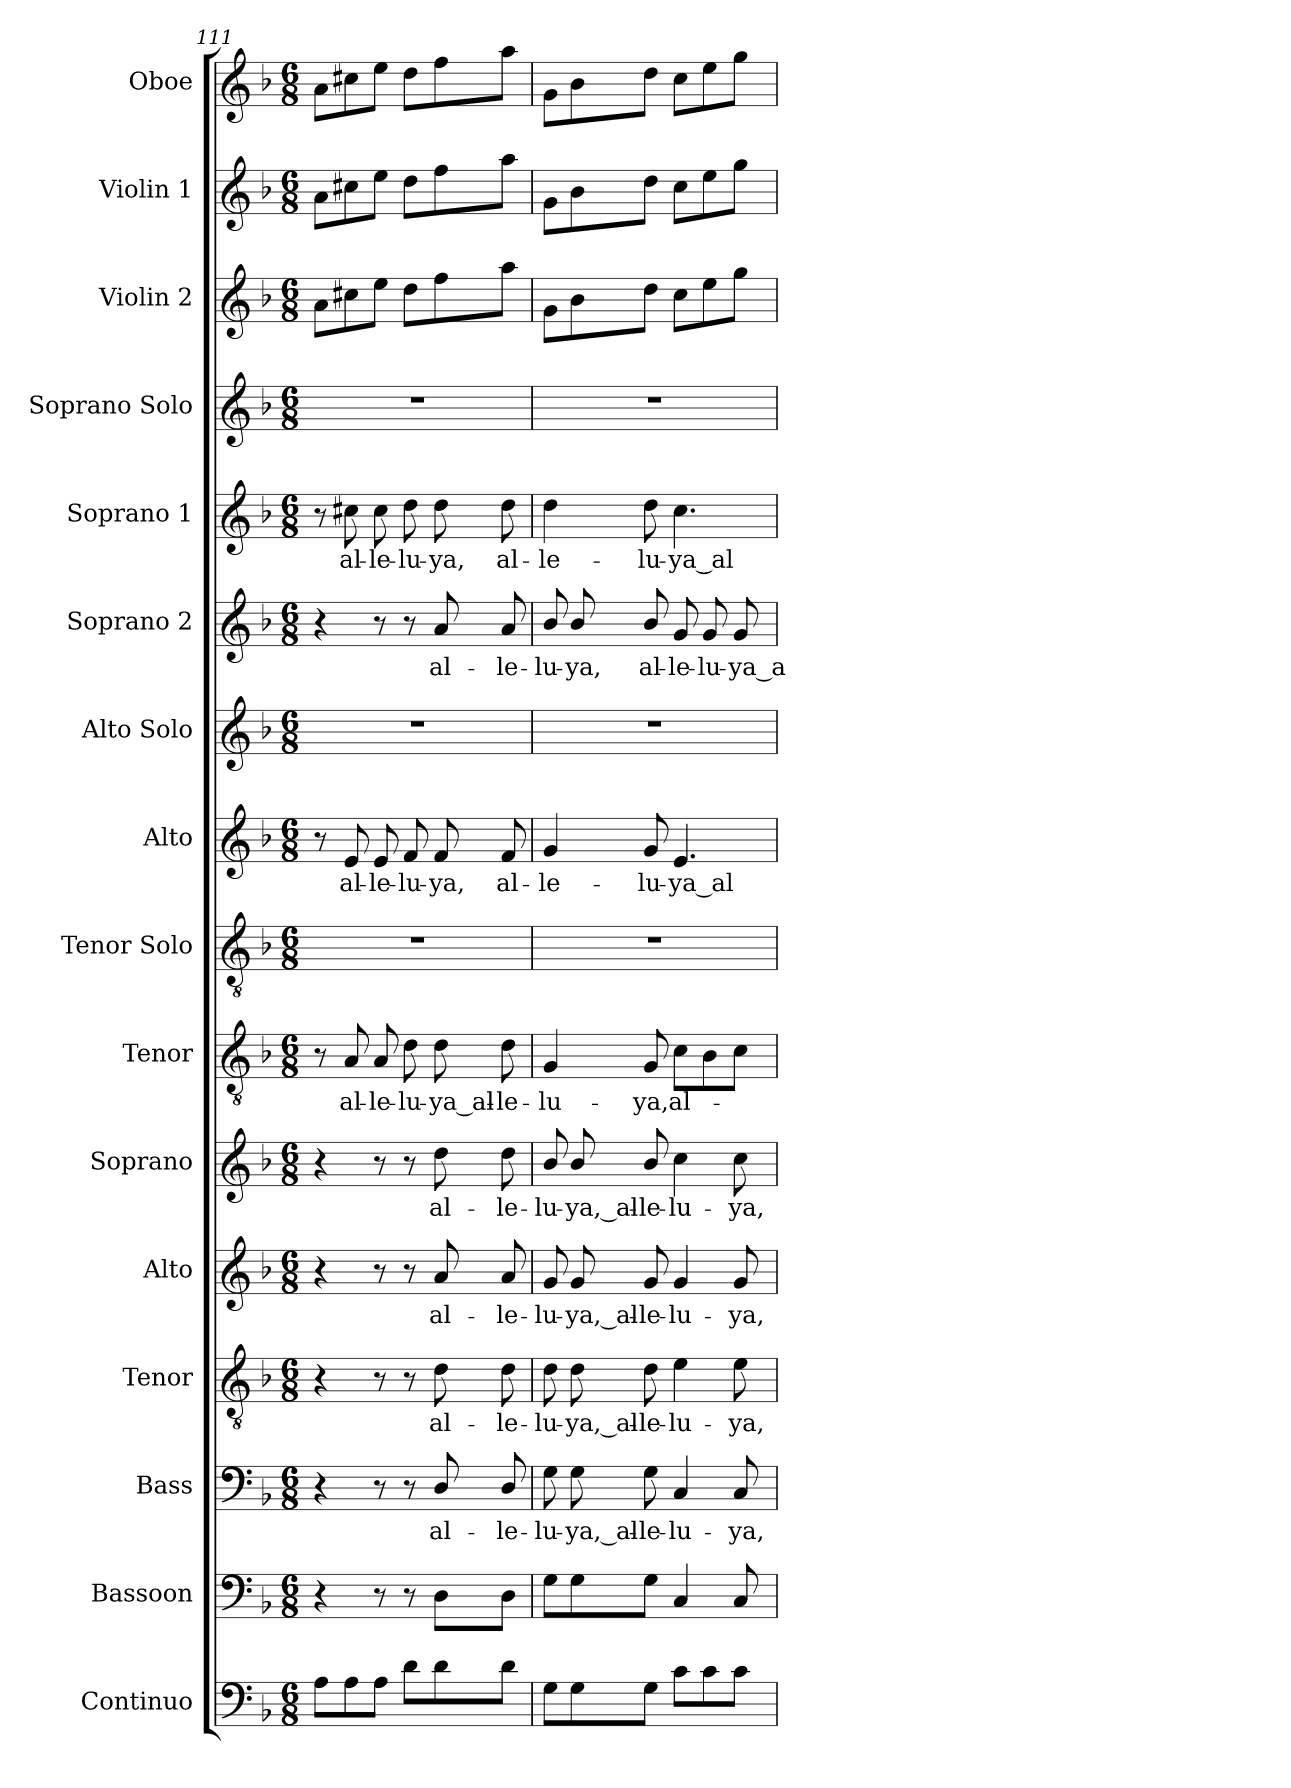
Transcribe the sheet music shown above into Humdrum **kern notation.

**kern	**kern	**kern	**text	**kern	**text	**kern	**text	**kern	**text	**kern	**text	**kern	**kern	**text	**kern	**kern	**text	**kern	**text	**kern	**kern	**kern	**kern
*part16	*part15	*part14	*part14	*part13	*part13	*part12	*part12	*part11	*part11	*part10	*part10	*part9	*part8	*part8	*part7	*part6	*part6	*part5	*part5	*part4	*part3	*part2	*part1
*staff16	*staff15	*staff14	*staff14	*staff13	*staff13	*staff12	*staff12	*staff11	*staff11	*staff10	*staff10	*staff9	*staff8	*staff8	*staff7	*staff6	*staff6	*staff5	*staff5	*staff4	*staff3	*staff2	*staff1
*I"Continuo	*I"Bassoon	*I"Bass	*	*I"Tenor	*	*I"Alto	*	*I"Soprano	*	*I"Tenor	*	*I"Tenor Solo	*I"Alto	*	*I"Alto Solo	*I"Soprano 2	*	*I"Soprano 1	*	*I"Soprano Solo	*I"Violin 2	*I"Violin 1	*I"Oboe
*I'Cont.	*I'Bsn.	*I'B.	*	*I'T.	*	*I'A.	*	*I'S.	*	*I'T.	*	*I'T. Solo	*I'A.	*	*I'A.  Solo	*I'S2.	*	*I'S1.	*	*I'S. Solo	*I'Vln. 2	*I'Vln. 1	*I'Ob.
!!LO:PB:g=z
*clefF4	*clefF4	*clefF4	*	*clefGv2	*	*clefG2	*	*clefG2	*	*clefGv2	*	*clefGv2	*clefG2	*	*clefG2	*clefG2	*	*clefG2	*	*clefG2	*clefG2	*clefG2	*clefG2
*	*	*	*	*ITrd7c12	*	*	*	*	*	*ITrd7c12	*	*ITrd7c12	*	*	*	*	*	*	*	*	*	*	*
*k[b-]	*k[b-]	*k[b-]	*	*k[b-]	*	*k[b-]	*	*k[b-]	*	*k[b-]	*	*k[b-]	*k[b-]	*	*k[b-]	*k[b-]	*	*k[b-]	*	*k[b-]	*k[b-]	*k[b-]	*k[b-]
*F:	*F:	*F:	*	*F:	*	*F:	*	*F:	*	*F:	*	*F:	*F:	*	*F:	*F:	*	*F:	*	*F:	*F:	*F:	*F:
*M6/8	*M6/8	*M6/8	*	*M6/8	*	*M6/8	*	*M6/8	*	*M6/8	*	*M6/8	*M6/8	*	*M6/8	*M6/8	*	*M6/8	*	*M6/8	*M6/8	*M6/8	*M6/8
=111	=111	=111	=111	=111	=111	=111	=111	=111	=111	=111	=111	=111	=111	=111	=111	=111	=111	=111	=111	=111	=111	=111	=111
!	!	!	!	!	!	!	!	!	!	!	!	!LO:N:vis=1	!	!	!LO:N:vis=1	!	!	!	!	!LO:N:vis=1	!	!	!
8Ai\L	4r	4r	.	4r	.	4r	.	4r	.	8r	.	2.r	8r	.	2.r	4r	.	8r	.	2.r	8ai\L	8ai\L	8ai\L
!	!	!	!	!	!	!	!	!	!	!	!LO:LY:b:color=#000000	!	!	!	!	!	!	!	!	!	!	!	!
!	!	!	!	!	!	!	!	!	!	!	!	!	!	!LO:LY:b:color=#000000	!	!	!	!	!	!	!	!	!
!	!	!	!	!	!	!	!	!	!	!	!	!	!	!	!	!	!	!	!LO:LY:b:color=#000000	!	!	!	!
8Ai\	.	.	.	.	.	.	.	.	.	8AAi/	al-	.	8ei/	al-	.	.	.	8cc#Xi\	al-	.	8cc#Xi\	8cc#Xi\	8cc#Xi\
!	!	!	!	!	!	!	!	!	!	!	!LO:LY:b:color=#000000	!	!	!	!	!	!	!	!	!	!	!	!
!	!	!	!	!	!	!	!	!	!	!	!	!	!	!LO:LY:b:color=#000000	!	!	!	!	!	!	!	!	!
!	!	!	!	!	!	!	!	!	!	!	!	!	!	!	!	!	!	!	!LO:LY:b:color=#000000	!	!	!	!
8Ai\J	8r	8r	.	8r	.	8r	.	8r	.	8AAi/	-le-	.	8ei/	-le-	.	8r	.	8cc#i\	-le-	.	8eei\J	8eei\J	8eei\J
!	!	!	!	!	!	!	!	!	!	!	!LO:LY:b:color=#000000	!	!	!	!	!	!	!	!	!	!	!	!
!	!	!	!	!	!	!	!	!	!	!	!	!	!	!LO:LY:b:color=#000000	!	!	!	!	!	!	!	!	!
!	!	!	!	!	!	!	!	!	!	!	!	!	!	!	!	!	!	!	!LO:LY:b:color=#000000	!	!	!	!
8di\L	8r	8r	.	8r	.	8r	.	8r	.	8Di\	-lu-	.	8fi/	-lu-	.	8r	.	8ddi\	-lu-	.	8ddi\L	8ddi\L	8ddi\L
!	!	!	!LO:LY:b:color=#000000	!	!	!	!	!	!	!	!	!	!	!	!	!	!	!	!	!	!	!	!
!	!	!	!	!	!LO:LY:b:color=#000000	!	!	!	!	!	!	!	!	!	!	!	!	!	!	!	!	!	!
!	!	!	!	!	!	!	!LO:LY:b:color=#000000	!	!	!	!	!	!	!	!	!	!	!	!	!	!	!	!
!	!	!	!	!	!	!	!	!	!LO:LY:b:color=#000000	!	!	!	!	!	!	!	!	!	!	!	!	!	!
!	!	!	!	!	!	!	!	!	!	!	!LO:LY:b:color=#000000	!	!	!	!	!	!	!	!	!	!	!	!
!	!	!	!	!	!	!	!	!	!	!	!	!	!	!LO:LY:b:color=#000000	!	!	!	!	!	!	!	!	!
!	!	!	!	!	!	!	!	!	!	!	!	!	!	!	!	!	!LO:LY:b:color=#000000	!	!	!	!	!	!
!	!	!	!	!	!	!	!	!	!	!	!	!	!	!	!	!	!	!	!LO:LY:b:color=#000000	!	!	!	!
8di\	8Di\L	8Di/	al-	8Di\	al-	8ai/	al-	8ddi\	al-	8Di\	-ya_al-	.	8fi/	-ya,	.	8ai/	al-	8ddi\	-ya,	.	8ffi\	8ffi\	8ffi\
!	!	!	!LO:LY:b:color=#000000	!	!	!	!	!	!	!	!	!	!	!	!	!	!	!	!	!	!	!	!
!	!	!	!	!	!LO:LY:b:color=#000000	!	!	!	!	!	!	!	!	!	!	!	!	!	!	!	!	!	!
!	!	!	!	!	!	!	!LO:LY:b:color=#000000	!	!	!	!	!	!	!	!	!	!	!	!	!	!	!	!
!	!	!	!	!	!	!	!	!	!LO:LY:b:color=#000000	!	!	!	!	!	!	!	!	!	!	!	!	!	!
!	!	!	!	!	!	!	!	!	!	!	!LO:LY:b:color=#000000	!	!	!	!	!	!	!	!	!	!	!	!
!	!	!	!	!	!	!	!	!	!	!	!	!	!	!LO:LY:b:color=#000000	!	!	!	!	!	!	!	!	!
!	!	!	!	!	!	!	!	!	!	!	!	!	!	!	!	!	!LO:LY:b:color=#000000	!	!	!	!	!	!
!	!	!	!	!	!	!	!	!	!	!	!	!	!	!	!	!	!	!	!LO:LY:b:color=#000000	!	!	!	!
8di\J	8Di\J	8Di/	-le-	8Di\	-le-	8ai/	-le-	8ddi\	-le-	8Di\	-le-	.	8fi/	al-	.	8ai/	-le-	8ddi\	al-	.	8aai\J	8aai\J	8aai\J
=112	=112	=112	=112	=112	=112	=112	=112	=112	=112	=112	=112	=112	=112	=112	=112	=112	=112	=112	=112	=112	=112	=112	=112
!	!	!	!LO:LY:b:color=#000000	!	!	!	!	!	!	!	!	!	!	!	!	!	!	!	!	!	!	!	!
!	!	!	!	!	!LO:LY:b:color=#000000	!	!	!	!	!	!	!	!	!	!	!	!	!	!	!	!	!	!
!	!	!	!	!	!	!	!LO:LY:b:color=#000000	!	!	!	!	!	!	!	!	!	!	!	!	!	!	!	!
!	!	!	!	!	!	!	!	!	!LO:LY:b:color=#000000	!	!	!	!	!	!	!	!	!	!	!	!	!	!
!	!	!	!	!	!	!	!	!	!	!	!LO:LY:b:color=#000000	!LO:N:vis=1	!	!	!	!	!	!	!	!	!	!	!
!	!	!	!	!	!	!	!	!	!	!	!	!	!	!LO:LY:b:color=#000000	!LO:N:vis=1	!	!	!	!	!	!	!	!
!	!	!	!	!	!	!	!	!	!	!	!	!	!	!	!	!	!LO:LY:b:color=#000000	!	!	!	!	!	!
!	!	!	!	!	!	!	!	!	!	!	!	!	!	!	!	!	!	!	!LO:LY:b:color=#000000	!LO:N:vis=1	!	!	!
8Gi\L	8Gi\L	8Gi\	-lu-	8Di\	-lu-	8gi/	-lu-	8b-i/	-lu-	4GGi/	-lu-	2.r	4gi/	-le-	2.r	8b-i/	-lu-	4ddi\	-le-	2.r	8gi\L	8gi\L	8gi\L
!	!	!	!LO:LY:b:color=#000000	!	!	!	!	!	!	!	!	!	!	!	!	!	!	!	!	!	!	!	!
!	!	!	!	!	!LO:LY:b:color=#000000	!	!	!	!	!	!	!	!	!	!	!	!	!	!	!	!	!	!
!	!	!	!	!	!	!	!LO:LY:b:color=#000000	!	!	!	!	!	!	!	!	!	!	!	!	!	!	!	!
!	!	!	!	!	!	!	!	!	!LO:LY:b:color=#000000	!	!	!	!	!	!	!	!	!	!	!	!	!	!
!	!	!	!	!	!	!	!	!	!	!	!	!	!	!	!	!	!LO:LY:b:color=#000000	!	!	!	!	!	!
8Gi\	8Gi\	8Gi\	-ya,_al-	8Di\	-ya,_al-	8gi/	-ya,_al-	8b-i/	-ya,_al-	.	.	.	.	.	.	8b-i/	-ya,	.	.	.	8b-i\	8b-i\	8b-i\
!	!	!	!LO:LY:b:color=#000000	!	!	!	!	!	!	!	!	!	!	!	!	!	!	!	!	!	!	!	!
!	!	!	!	!	!LO:LY:b:color=#000000	!	!	!	!	!	!	!	!	!	!	!	!	!	!	!	!	!	!
!	!	!	!	!	!	!	!LO:LY:b:color=#000000	!	!	!	!	!	!	!	!	!	!	!	!	!	!	!	!
!	!	!	!	!	!	!	!	!	!LO:LY:b:color=#000000	!	!	!	!	!	!	!	!	!	!	!	!	!	!
!	!	!	!	!	!	!	!	!	!	!	!LO:LY:b:color=#000000	!	!	!	!	!	!	!	!	!	!	!	!
!	!	!	!	!	!	!	!	!	!	!	!	!	!	!LO:LY:b:color=#000000	!	!	!	!	!	!	!	!	!
!	!	!	!	!	!	!	!	!	!	!	!	!	!	!	!	!	!LO:LY:b:color=#000000	!	!	!	!	!	!
!	!	!	!	!	!	!	!	!	!	!	!	!	!	!	!	!	!	!	!LO:LY:b:color=#000000	!	!	!	!
8Gi\J	8Gi\J	8Gi\	-le-	8Di\	-le-	8gi/	-le-	8b-i/	-le-	8GGi/	-ya,	.	8gi/	-lu-	.	8b-i/	al-	8ddi\	-lu-	.	8ddi\J	8ddi\J	8ddi\J
!	!	!	!LO:LY:b:color=#000000	!	!	!	!	!	!	!	!	!	!	!	!	!	!	!	!	!	!	!	!
!	!	!	!	!	!LO:LY:b:color=#000000	!	!	!	!	!	!	!	!	!	!	!	!	!	!	!	!	!	!
!	!	!	!	!	!	!	!LO:LY:b:color=#000000	!	!	!	!	!	!	!	!	!	!	!	!	!	!	!	!
!	!	!	!	!	!	!	!	!	!LO:LY:b:color=#000000	!	!	!	!	!	!	!	!	!	!	!	!	!	!
!	!	!	!	!	!	!	!	!	!	!	!LO:LY:b:color=#000000	!	!	!	!	!	!	!	!	!	!	!	!
!	!	!	!	!	!	!	!	!	!	!	!	!	!	!LO:LY:b:color=#000000	!	!	!	!	!	!	!	!	!
!	!	!	!	!	!	!	!	!	!	!	!	!	!	!	!	!	!LO:LY:b:color=#000000	!	!	!	!	!	!
!	!	!	!	!	!	!	!	!	!	!	!	!	!	!	!	!	!	!	!LO:LY:b:color=#000000	!	!	!	!
8ci\L	4Ci/	4Ci/	-lu-	4Ei\	-lu-	4gi/	-lu-	4cci\	-lu-	8Ci\L	al-	.	4.ei/	-ya_al-	.	8gi/	-le-	4.cci\	-ya_al-	.	8cci\L	8cci\L	8cci\L
!	!	!	!	!	!	!	!	!	!	!	!	!	!	!	!	!	!LO:LY:b:color=#000000	!	!	!	!	!	!
8ci\	.	.	.	.	.	.	.	.	.	8BB-i\	.	.	.	.	.	8gi/	-lu-	.	.	.	8eei\	8eei\	8eei\
!	!	!	!LO:LY:b:color=#000000	!	!	!	!	!	!	!	!	!	!	!	!	!	!	!	!	!	!	!	!
!	!	!	!	!	!LO:LY:b:color=#000000	!	!	!	!	!	!	!	!	!	!	!	!	!	!	!	!	!	!
!	!	!	!	!	!	!	!LO:LY:b:color=#000000	!	!	!	!	!	!	!	!	!	!	!	!	!	!	!	!
!	!	!	!	!	!	!	!	!	!LO:LY:b:color=#000000	!	!	!	!	!	!	!	!	!	!	!	!	!	!
!	!	!	!	!	!	!	!	!	!	!	!	!	!	!	!	!	!LO:LY:b:color=#000000	!	!	!	!	!	!
8ci\J	8Ci/	8Ci/	-ya,	8Ei\	-ya,	8gi/	-ya,	8cci\	-ya,	8Ci\J	.	.	.	.	.	8gi/	-ya_a-	.	.	.	8ggi\J	8ggi\J	8ggi\J
=	=	=	=	=	=	=	=	=	=	=	=	=	=	=	=	=	=	=	=	=	=	=	=
*-	*-	*-	*-	*-	*-	*-	*-	*-	*-	*-	*-	*-	*-	*-	*-	*-	*-	*-	*-	*-	*-	*-	*-
